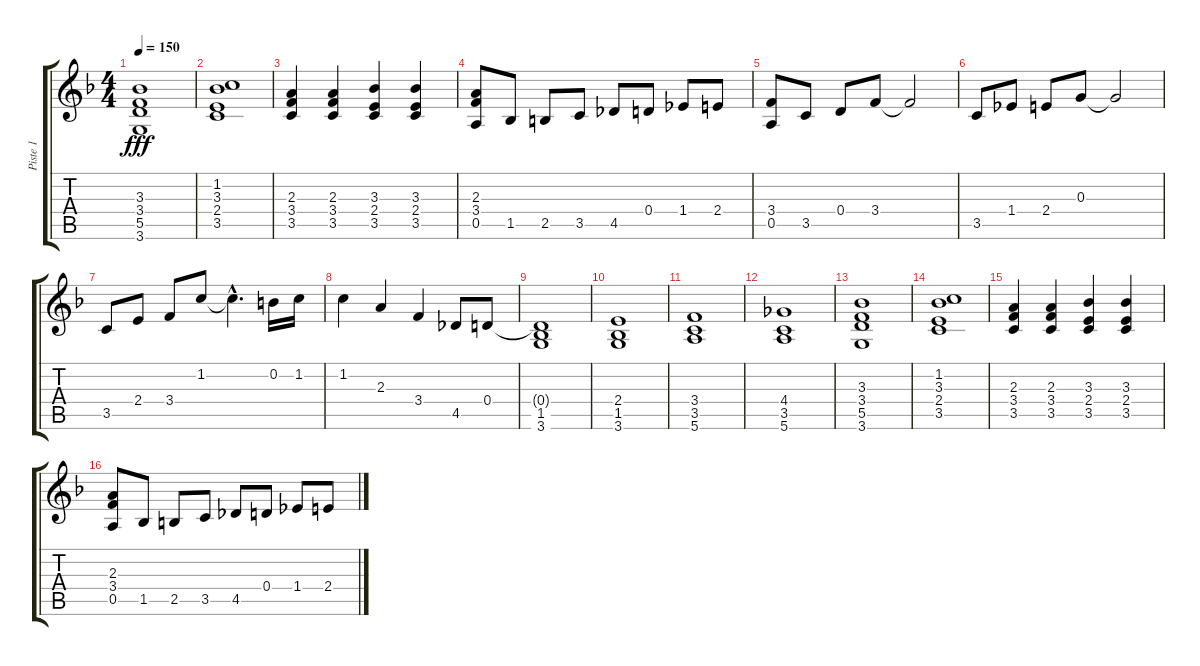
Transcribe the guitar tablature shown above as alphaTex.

\track ("Piste 1" "Piste 1") {instrument acousticguitarnylon}
\staff {score tabs}
\tuning (E4 B3 G3 D3 A2 E2) {hide}
\ts (4 4)
\tempo 150
\clef g2
\ks f
(3.3 3.4 5.5 3.6).1{dy fff} |
(1.2 3.3 2.4 3.5).1 |
(2.3 3.4 3.5).4 (2.3 3.4 3.5).4 (3.3 2.4 3.5).4 (3.3 2.4 3.5).4 |
(2.3 3.4 0.5).8 1.5.8 2.5.8 3.5.8 4.5.8 0.4.8 1.4.8 2.4.8 |
(3.4 0.5).8 3.5.8 0.4.8 3.4.8 3.4{t}.2 |
3.5.8 1.4.8 2.4.8 0.3.8 0.3{t}.2 |
3.5.8 2.4.8 3.4.8 1.2.8 1.2{hac t}.4{d} 0.2.16 1.2.16 |
1.2.4 2.3.4 3.4.4 4.5.8 0.4.8 |
(0.4{t} 1.5 3.6).1 |
(2.4 1.5 3.6).1 |
(3.4 3.5 5.6).1 |
(4.4 3.5 5.6).1 |
(3.3 3.4 5.5 3.6).1 |
(1.2 3.3 2.4 3.5).1 |
(2.3 3.4 3.5).4 (2.3 3.4 3.5).4 (3.3 2.4 3.5).4 (3.3 2.4 3.5).4 |
(2.3 3.4 0.5).8 1.5.8 2.5.8 3.5.8 4.5.8 0.4.8 1.4.8 2.4.8
